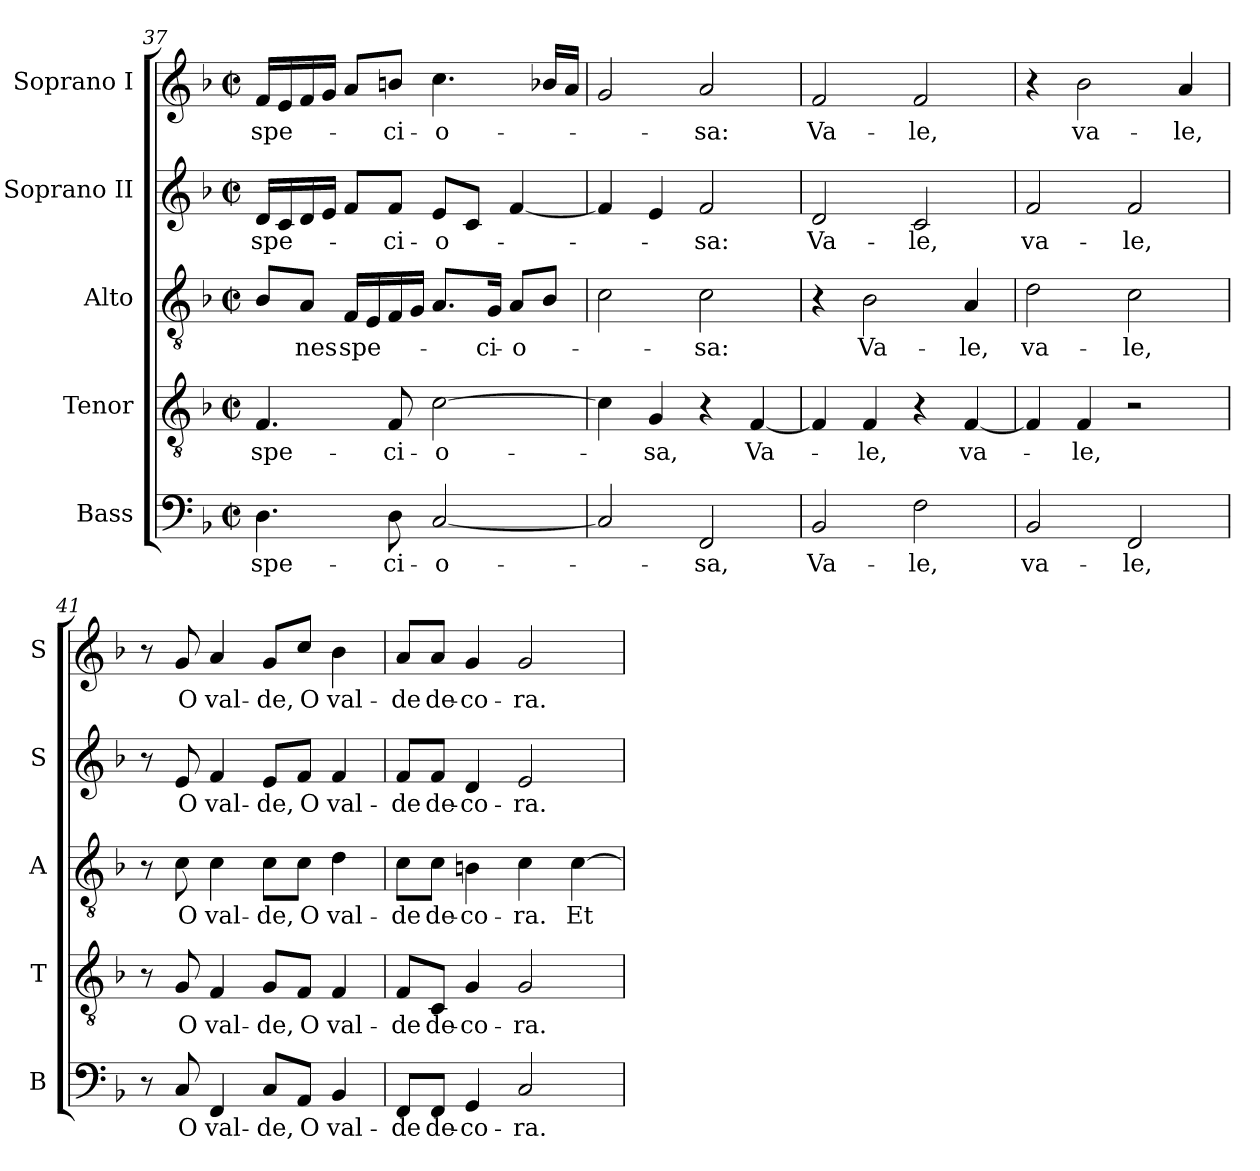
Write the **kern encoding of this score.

**kern	**text	**kern	**text	**kern	**text	**kern	**text	**kern	**text
*part5	*part5	*part4	*part4	*part3	*part3	*part2	*part2	*part1	*part1
*staff5	*staff5	*staff4	*staff4	*staff3	*staff3	*staff2	*staff2	*staff1	*staff1
*I"Bass	*	*I"Tenor	*	*I"Alto	*	*I"Soprano II	*	*I"Soprano I	*
*I'B	*	*I'T	*	*I'A	*	*I'S	*	*I'S	*
*clefF4	*	*clefGv2	*	*clefGv2	*	*clefG2	*	*clefG2	*
*k[b-]	*	*k[b-]	*	*k[b-]	*	*k[b-]	*	*k[b-]	*
*F:	*	*F:	*	*F:	*	*F:	*	*F:	*
*M2/2	*	*M2/2	*	*M2/2	*	*M2/2	*	*M2/2	*
*met(c|)	*	*met(c|)	*	*met(c|)	*	*met(c|)	*	*met(c|)	*
=37	=37	=37	=37	=37	=37	=37	=37	=37	=37
!	!LO:LY:b:color=#000000	!	!	!	!	!	!	!	!
!	!	!	!LO:LY:b:color=#000000	!	!	!	!	!	!
!	!	!	!	!	!	!	!LO:LY:b:color=#000000	!	!
!	!	!	!	!	!	!	!	!	!LO:LY:b:color=#000000
4.Di\	spe-	4.Fi/	spe-	8B-i/L	.	16di/LL	spe-	16fi/LL	spe-
.	.	.	.	.	.	16ci/	.	16ei/	.
!	!	!	!	!	!LO:LY:b:color=#000000	!	!	!	!
.	.	.	.	8Ai/J	-nes	16di/	.	16fi/	.
.	.	.	.	.	.	16ei/JJ	.	16gi/JJ	.
!	!	!	!	!	!LO:LY:b:color=#000000	!	!	!	!
.	.	.	.	16Fi/LL	spe-	8fi/L	.	8ai/L	.
.	.	.	.	16Ei/	.	.	.	.	.
!	!LO:LY:b:color=#000000	!	!	!	!	!	!	!	!
!	!	!	!LO:LY:b:color=#000000	!	!	!	!	!	!
!	!	!	!	!	!	!	!LO:LY:b:color=#000000	!	!
!	!	!	!	!	!	!	!	!	!LO:LY:b:color=#000000
8Di\	-ci-	8Fi/	-ci-	16Fi/	.	8fi/J	-ci-	8bni/J	-ci-
.	.	.	.	16Gi/JJ	.	.	.	.	.
!	!LO:LY:b:color=#000000	!	!	!	!	!	!	!	!
!	!	!	!LO:LY:b:color=#000000	!	!	!	!	!	!
!	!	!	!	!	!	!	!LO:LY:b:color=#000000	!	!
!	!	!	!	!	!	!	!	!	!LO:LY:b:color=#000000
[<2Ci/	-o-	[>2ci\	-o-	8.Ai/L	.	8ei/L	-o-	4.cci\	-o-
.	.	.	.	.	.	8ci/J	.	.	.
!	!	!	!	!	!LO:LY:b:color=#000000	!	!	!	!
.	.	.	.	16Gi/Jk	-ci-	.	.	.	.
!	!	!	!	!	!LO:LY:b:color=#000000	!	!	!	!
.	.	.	.	8Ai/L	-o-	[<4fi/	.	.	.
.	.	.	.	8B-i/J	.	.	.	16b-Xi/LL	.
.	.	.	.	.	.	.	.	16ai/JJ	.
!!LO:PB:g=z
=38	=38	=38	=38	=38	=38	=38	=38	=38	=38
2Ci/]	.	4ci\]	.	2ci\	.	4fi/]	.	2gi/	.
!	!	!	!LO:LY:b:color=#000000	!	!	!	!	!	!
.	.	4Gi/	-sa,	.	.	4ei/	.	.	.
!	!LO:LY:b:color=#000000	!	!	!	!	!	!	!	!
!	!	!	!	!	!LO:LY:b:color=#000000	!	!	!	!
!	!	!	!	!	!	!	!LO:LY:b:color=#000000	!	!
!	!	!	!	!	!	!	!	!	!LO:LY:b:color=#000000
2FFi/	-sa,	4r	.	2ci\	-sa:	2fi/	-sa:	2ai/	-sa:
!	!	!	!LO:LY:b:color=#000000	!	!	!	!	!	!
.	.	[<4Fi/	Va-	.	.	.	.	.	.
=39	=39	=39	=39	=39	=39	=39	=39	=39	=39
!	!LO:LY:b:color=#000000	!	!	!	!	!	!	!	!
!	!	!	!	!	!	!	!LO:LY:b:color=#000000	!	!
!	!	!	!	!	!	!	!	!	!LO:LY:b:color=#000000
2BB-i/	Va-	4Fi/]	.	4r	.	2di/	Va-	2fi/	Va-
!	!	!	!LO:LY:b:color=#000000	!	!	!	!	!	!
!	!	!	!	!	!LO:LY:b:color=#000000	!	!	!	!
.	.	4Fi/	-le,	2B-i\	Va-	.	.	.	.
!	!LO:LY:b:color=#000000	!	!	!	!	!	!	!	!
!	!	!	!	!	!	!	!LO:LY:b:color=#000000	!	!
!	!	!	!	!	!	!	!	!	!LO:LY:b:color=#000000
2Fi\	-le,	4r	.	.	.	2ci/	-le,	2fi/	-le,
!	!	!	!LO:LY:b:color=#000000	!	!	!	!	!	!
!	!	!	!	!	!LO:LY:b:color=#000000	!	!	!	!
.	.	[<4Fi/	va-	4Ai/	-le,	.	.	.	.
=40	=40	=40	=40	=40	=40	=40	=40	=40	=40
!	!LO:LY:b:color=#000000	!	!	!	!	!	!	!	!
!	!	!	!	!	!LO:LY:b:color=#000000	!	!	!	!
!	!	!	!	!	!	!	!LO:LY:b:color=#000000	!	!
2BB-i/	va-	4Fi/]	.	2di\	va-	2fi/	va-	4r	.
!	!	!	!LO:LY:b:color=#000000	!	!	!	!	!	!
!	!	!	!	!	!	!	!	!	!LO:LY:b:color=#000000
.	.	4Fi/	-le,	.	.	.	.	2b-i\	va-
!	!LO:LY:b:color=#000000	!	!	!	!	!	!	!	!
!	!	!	!	!	!LO:LY:b:color=#000000	!	!	!	!
!	!	!	!	!	!	!	!LO:LY:b:color=#000000	!	!
2FFi/	-le,	2r	.	2ci\	-le,	2fi/	-le,	.	.
!	!	!	!	!	!	!	!	!	!LO:LY:b:color=#000000
.	.	.	.	.	.	.	.	4ai/	-le,
=41	=41	=41	=41	=41	=41	=41	=41	=41	=41
8r	.	8r	.	8r	.	8r	.	8r	.
!	!LO:LY:b:color=#000000	!	!	!	!	!	!	!	!
!	!	!	!LO:LY:b:color=#000000	!	!	!	!	!	!
!	!	!	!	!	!LO:LY:b:color=#000000	!	!	!	!
!	!	!	!	!	!	!	!LO:LY:b:color=#000000	!	!
!	!	!	!	!	!	!	!	!	!LO:LY:b:color=#000000
8Ci/	O	8Gi/	O	8ci\	O	8ei/	O	8gi/	O
!	!LO:LY:b:color=#000000	!	!	!	!	!	!	!	!
!	!	!	!LO:LY:b:color=#000000	!	!	!	!	!	!
!	!	!	!	!	!LO:LY:b:color=#000000	!	!	!	!
!	!	!	!	!	!	!	!LO:LY:b:color=#000000	!	!
!	!	!	!	!	!	!	!	!	!LO:LY:b:color=#000000
4FFi/	val-	4Fi/	val-	4ci\	val-	4fi/	val-	4ai/	val-
!	!LO:LY:b:color=#000000	!	!	!	!	!	!	!	!
!	!	!	!LO:LY:b:color=#000000	!	!	!	!	!	!
!	!	!	!	!	!LO:LY:b:color=#000000	!	!	!	!
!	!	!	!	!	!	!	!LO:LY:b:color=#000000	!	!
!	!	!	!	!	!	!	!	!	!LO:LY:b:color=#000000
8Ci/L	-de,	8Gi/L	-de,	8ci\L	-de,	8ei/L	-de,	8gi/L	-de,
!	!LO:LY:b:color=#000000	!	!	!	!	!	!	!	!
!	!	!	!LO:LY:b:color=#000000	!	!	!	!	!	!
!	!	!	!	!	!LO:LY:b:color=#000000	!	!	!	!
!	!	!	!	!	!	!	!LO:LY:b:color=#000000	!	!
!	!	!	!	!	!	!	!	!	!LO:LY:b:color=#000000
8AAi/J	O	8Fi/J	O	8ci\J	O	8fi/J	O	8cci/J	O
!	!LO:LY:b:color=#000000	!	!	!	!	!	!	!	!
!	!	!	!LO:LY:b:color=#000000	!	!	!	!	!	!
!	!	!	!	!	!LO:LY:b:color=#000000	!	!	!	!
!	!	!	!	!	!	!	!LO:LY:b:color=#000000	!	!
!	!	!	!	!	!	!	!	!	!LO:LY:b:color=#000000
4BB-i/	val-	4Fi/	val-	4di\	val-	4fi/	val-	4b-i\	val-
=42	=42	=42	=42	=42	=42	=42	=42	=42	=42
!	!LO:LY:b:color=#000000	!	!	!	!	!	!	!	!
!	!	!	!LO:LY:b:color=#000000	!	!	!	!	!	!
!	!	!	!	!	!LO:LY:b:color=#000000	!	!	!	!
!	!	!	!	!	!	!	!LO:LY:b:color=#000000	!	!
!	!	!	!	!	!	!	!	!	!LO:LY:b:color=#000000
8FFi/L	-de	8Fi/L	-de	8ci\L	-de	8fi/L	-de	8ai/L	-de
!	!LO:LY:b:color=#000000	!	!	!	!	!	!	!	!
!	!	!	!LO:LY:b:color=#000000	!	!	!	!	!	!
!	!	!	!	!	!LO:LY:b:color=#000000	!	!	!	!
!	!	!	!	!	!	!	!LO:LY:b:color=#000000	!	!
!	!	!	!	!	!	!	!	!	!LO:LY:b:color=#000000
8FFi/J	de-	8Ci/J	de-	8ci\J	de-	8fi/J	de-	8ai/J	de-
!	!LO:LY:b:color=#000000	!	!	!	!	!	!	!	!
!	!	!	!LO:LY:b:color=#000000	!	!	!	!	!	!
!	!	!	!	!	!LO:LY:b:color=#000000	!	!	!	!
!	!	!	!	!	!	!	!LO:LY:b:color=#000000	!	!
!	!	!	!	!	!	!	!	!	!LO:LY:b:color=#000000
4GGi/	-co-	4Gi/	-co-	4Bni\	-co-	4di/	-co-	4gi/	-co-
!	!LO:LY:b:color=#000000	!	!	!	!	!	!	!	!
!	!	!	!LO:LY:b:color=#000000	!	!	!	!	!	!
!	!	!	!	!	!LO:LY:b:color=#000000	!	!	!	!
!	!	!	!	!	!	!	!LO:LY:b:color=#000000	!	!
!	!	!	!	!	!	!	!	!	!LO:LY:b:color=#000000
2Ci/	-ra.	2Gi/	-ra.	4ci\	-ra.	2ei/	-ra.	2gi/	-ra.
!	!	!	!	!	!LO:LY:b:color=#000000	!	!	!	!
.	.	.	.	[>4ci\	Et	.	.	.	.
=	=	=	=	=	=	=	=	=	=
*-	*-	*-	*-	*-	*-	*-	*-	*-	*-
